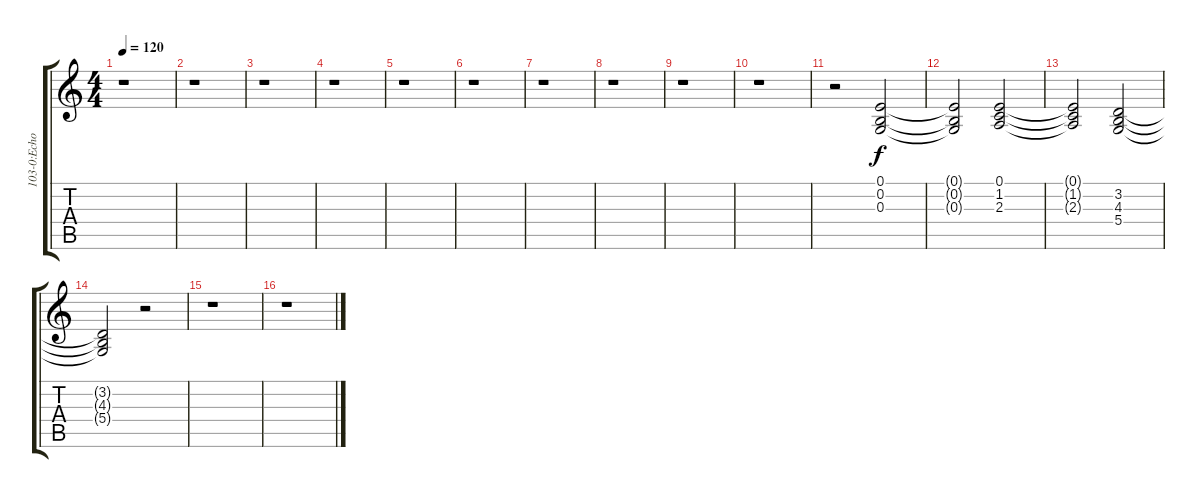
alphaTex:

\track ("103-0:Echo Drops" "103-0:Echo") {instrument fx7echoes}
\staff {score tabs}
\tuning (E4 B3 G3 D3 A2 E2) {hide}
\ts (4 4)
\tempo 120
\clef g2
\ks c
r.1{dy f} |
r.1 |
r.1 |
r.1 |
r.1 |
r.1 |
r.1 |
r.1 |
r.1 |
r.1 |
r.2 (0.1 0.2 0.3).2 |
(0.1{t} 0.2{t} 0.3{t}).2 (0.1 1.2 2.3).2 |
(0.1{t} 1.2{t} 2.3{t}).2 (3.2 4.3 5.4).2 |
(3.2{t} 4.3{t} 5.4{t}).2 r.2 |
r.1 |
r.1
